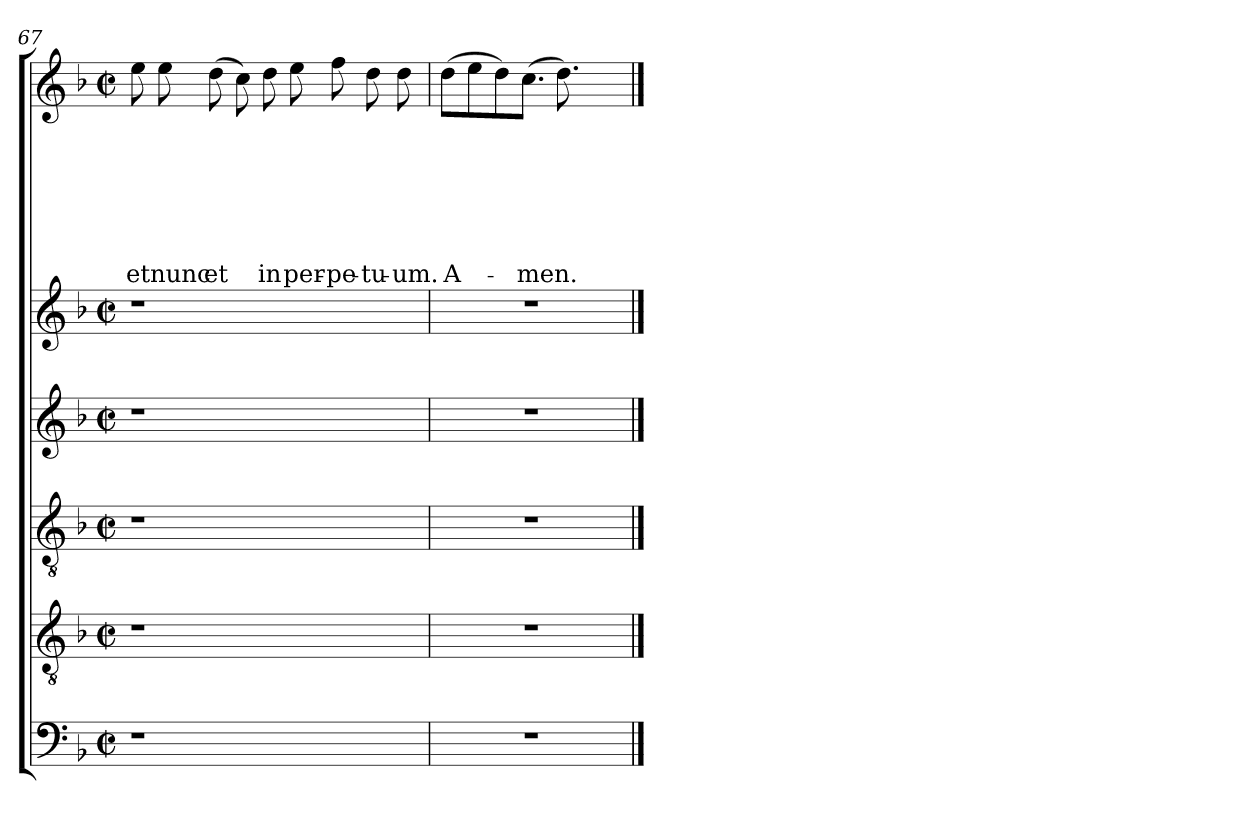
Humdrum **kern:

**kern	**kern	**kern	**kern	**kern	**kern	**text	**text	**text	**text	**text	**text	**text
*part6	*part5	*part4	*part3	*part2	*part1	*part1	*part1	*part1	*part1	*part1	*part1	*part1
*staff6	*staff5	*staff4	*staff3	*staff2	*staff1	*staff1	*staff1	*staff1	*staff1	*staff1	*staff1	*staff1
*clefF4	*clefGv2	*clefGv2	*clefG2	*clefG2	*clefG2	*	*	*	*	*	*	*
*k[b-]	*k[b-]	*k[b-]	*k[b-]	*k[b-]	*k[b-]	*	*	*	*	*	*	*
*d:	*d:	*d:	*d:	*d:	*d:	*	*	*	*	*	*	*
*M2/2	*M2/2	*M2/2	*M2/2	*M2/2	*M2/2	*	*	*	*	*	*	*
*met(c|)	*met(c|)	*met(c|)	*met(c|)	*met(c|)	*met(c|)	*	*	*	*	*	*	*
=67	=67	=67	=67	=67	=67	=67	=67	=67	=67	=67	=67	=67
!	!	!	!	!	!	!	!	!	!	!	!	!LO:LY:b
1r	1r	1r	1r	1r	8ee	.	.	.	.	.	.	et
!	!	!	!	!	!	!	!	!	!	!	!	!LO:LY:b
.	.	.	.	.	8ee	.	.	.	.	.	.	nunc
!	!	!	!	!	!	!	!	!	!	!	!	!LO:LY:b
.	.	.	.	.	(>8dd	.	.	.	.	.	.	et
.	.	.	.	.	8cc)	.	.	.	.	.	.	.
!	!	!	!	!	!	!	!	!	!	!	!	!LO:LY:b
.	.	.	.	.	8dd	.	.	.	.	.	.	in
!	!	!	!	!	!	!	!	!	!	!	!	!LO:LY:b
.	.	.	.	.	8ee	.	.	.	.	.	.	per-
!	!	!	!	!	!	!	!	!	!	!	!	!LO:LY:b
.	.	.	.	.	8ff	.	.	.	.	.	.	-pe-
!	!	!	!	!	!	!	!	!	!	!	!	!LO:LY:b
.	.	.	.	.	8dd	.	.	.	.	.	.	-tu-
!	!	!	!	!	!	!	!	!	!	!	!	!LO:LY:b
8ryy	8ryy	8ryy	8ryy	8ryy	8dd	.	.	.	.	.	.	-um.
=68	=68	=68	=68	=68	=68	=68	=68	=68	=68	=68	=68	=68
!	!	!	!	!	!	!	!	!	!	!	!	!LO:LY:b
1r	1r	1r	1r	1r	(>8ddL	.	.	.	.	.	.	A-
.	.	.	.	.	8ee	.	.	.	.	.	.	.
.	.	.	.	.	8dd)	.	.	.	.	.	.	.
!	!	!	!	!	!	!	!	!	!	!	!	!LO:LY:b
.	.	.	.	.	(>8.ccJ	.	.	.	.	.	.	-men.
.	.	.	.	.	8.dd)	.	.	.	.	.	.	.
.	.	.	.	.	4ryy	.	.	.	.	.	.	.
==	==	==	==	==	==	==	==	==	==	==	==	==
*-	*-	*-	*-	*-	*-	*-	*-	*-	*-	*-	*-	*-
